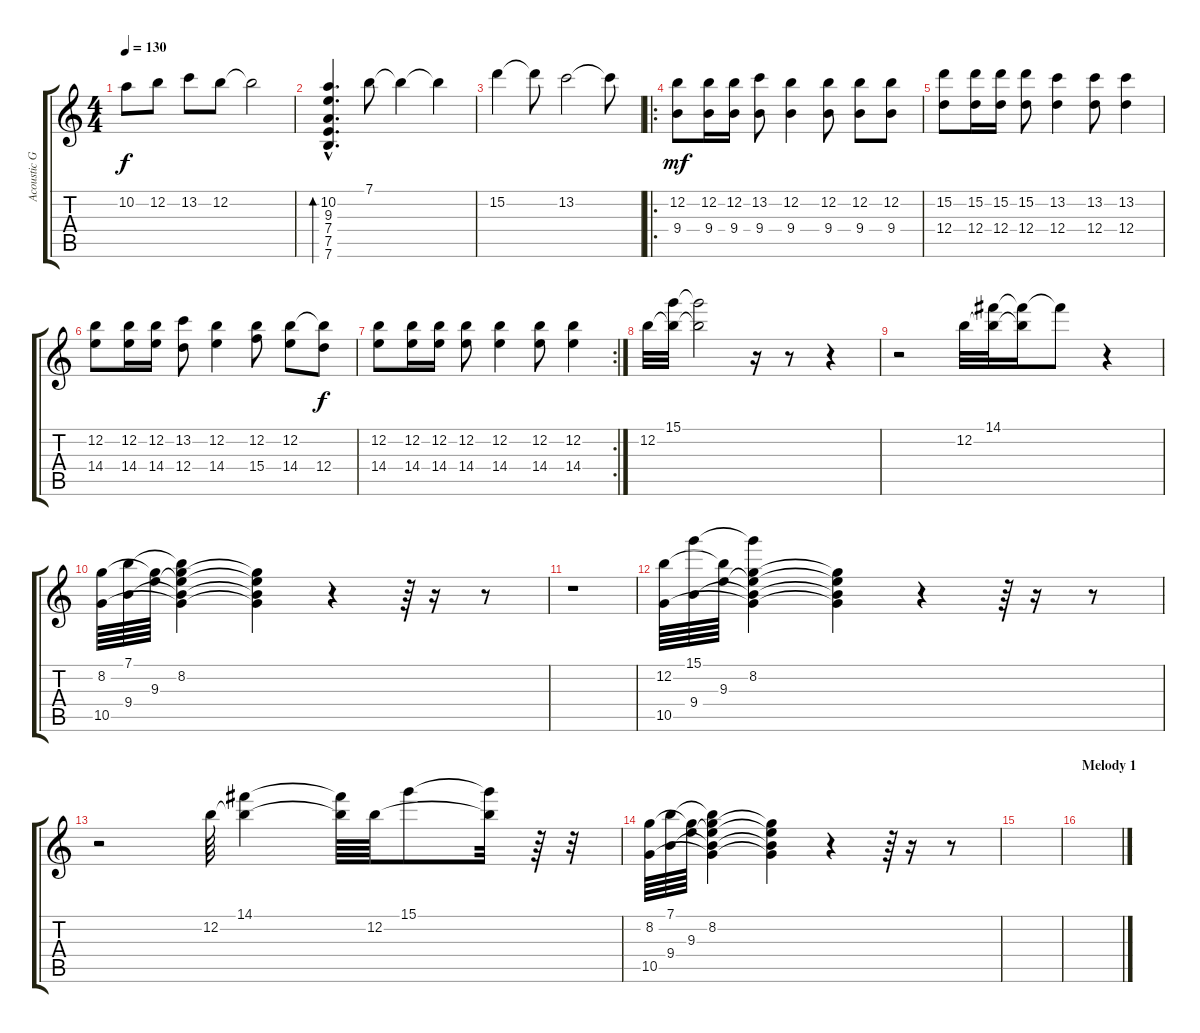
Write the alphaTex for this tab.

\track ("Acoustic Guitar - Rhythm" "Acoustic G") {instrument acousticguitarnylon}
\staff {score tabs}
\tuning (E4 B3 G3 D3 A2 E2) {hide}
\ts (4 4)
\tempo 130
\clef g2
\ks c
10.2.8{dy f} 12.2.8 13.2.8 12.2.8 12.2{t}.2 |
(10.2{hac} 9.3{hac} 7.4{hac} 7.5{hac} 7.6{hac}).4{d bd 120 volume 13} 7.1.8 7.1{t}.4 7.1{t}.4 |
15.2.4 15.2{t}.8 13.2.2 13.2{t}.8 |
\ro
(12.2 9.4).8{dy mf volume 13 instrument acousticguitarsteel} (12.2 9.4).16 (12.2 9.4).16 (13.2 9.4).8 (12.2 9.4).4 (12.2 9.4).8 (12.2 9.4).8 (12.2 9.4).8 |
(15.2 12.4).8 (15.2 12.4).16 (15.2 12.4).16 (15.2 12.4).8 (13.2 12.4).4 (13.2 12.4).8 (13.2 12.4).4 |
(12.2 14.4).8 (12.2 14.4).16 (12.2 14.4).16 (13.2 12.4).8 (12.2 14.4).4 (12.2 15.4).8 (12.2 14.4).8 (12.2{t} 12.4).8{dy f} |
\rc 2
(12.2 14.4).8 (12.2 14.4).16 (12.2 14.4).16 (12.2 14.4).8 (12.2 14.4).4 (12.2 14.4).8 (12.2 14.4).4 |
12.2.32{volume 10 instrument acousticguitarsteel} (15.1 12.2{t}).32 (15.1{t} 12.2{t}).2 r.16 r.8 r.4 |
r.2 12.2.32 (14.1 12.2{t}).32 (14.1{t} 12.2{t}).16 14.1{t}.8 r.4 |
(8.2 10.5).64 (7.1 9.4).64 (8.2{t} 9.3).64 (7.1{t} 8.2 9.3{t} 9.4{t} 10.5{t}).4 (8.2{t} 9.3{t} 9.4{t} 10.5{t}).4 r.4 r.64 r.16 r.8 |
r.1 |
(12.2 10.5).64 (15.1 9.4).64 (12.2{t} 9.3).64 (15.1{t} 8.2 9.3{t} 9.4{t} 10.5{t}).4 (8.2{t} 9.3{t} 9.4{t} 10.5{t}).4 r.4 r.64 r.16 r.8 |
r.2 12.2.64 (14.1 12.2{t}).4 (14.1{t} 12.2{t}).64 12.2.64 15.1.8 (15.1{t} 12.2{t}).32 r.64 r.32 |
(8.2 10.5).64 (7.1 9.4).64 (8.2{t} 9.3).64 (7.1{t} 8.2 9.3{t} 9.4{t} 10.5{t}).4 (8.2{t} 9.3{t} 9.4{t} 10.5{t}).4 r.4 r.64 r.16 r.8 |
|
\section ("" "Melody 1")
